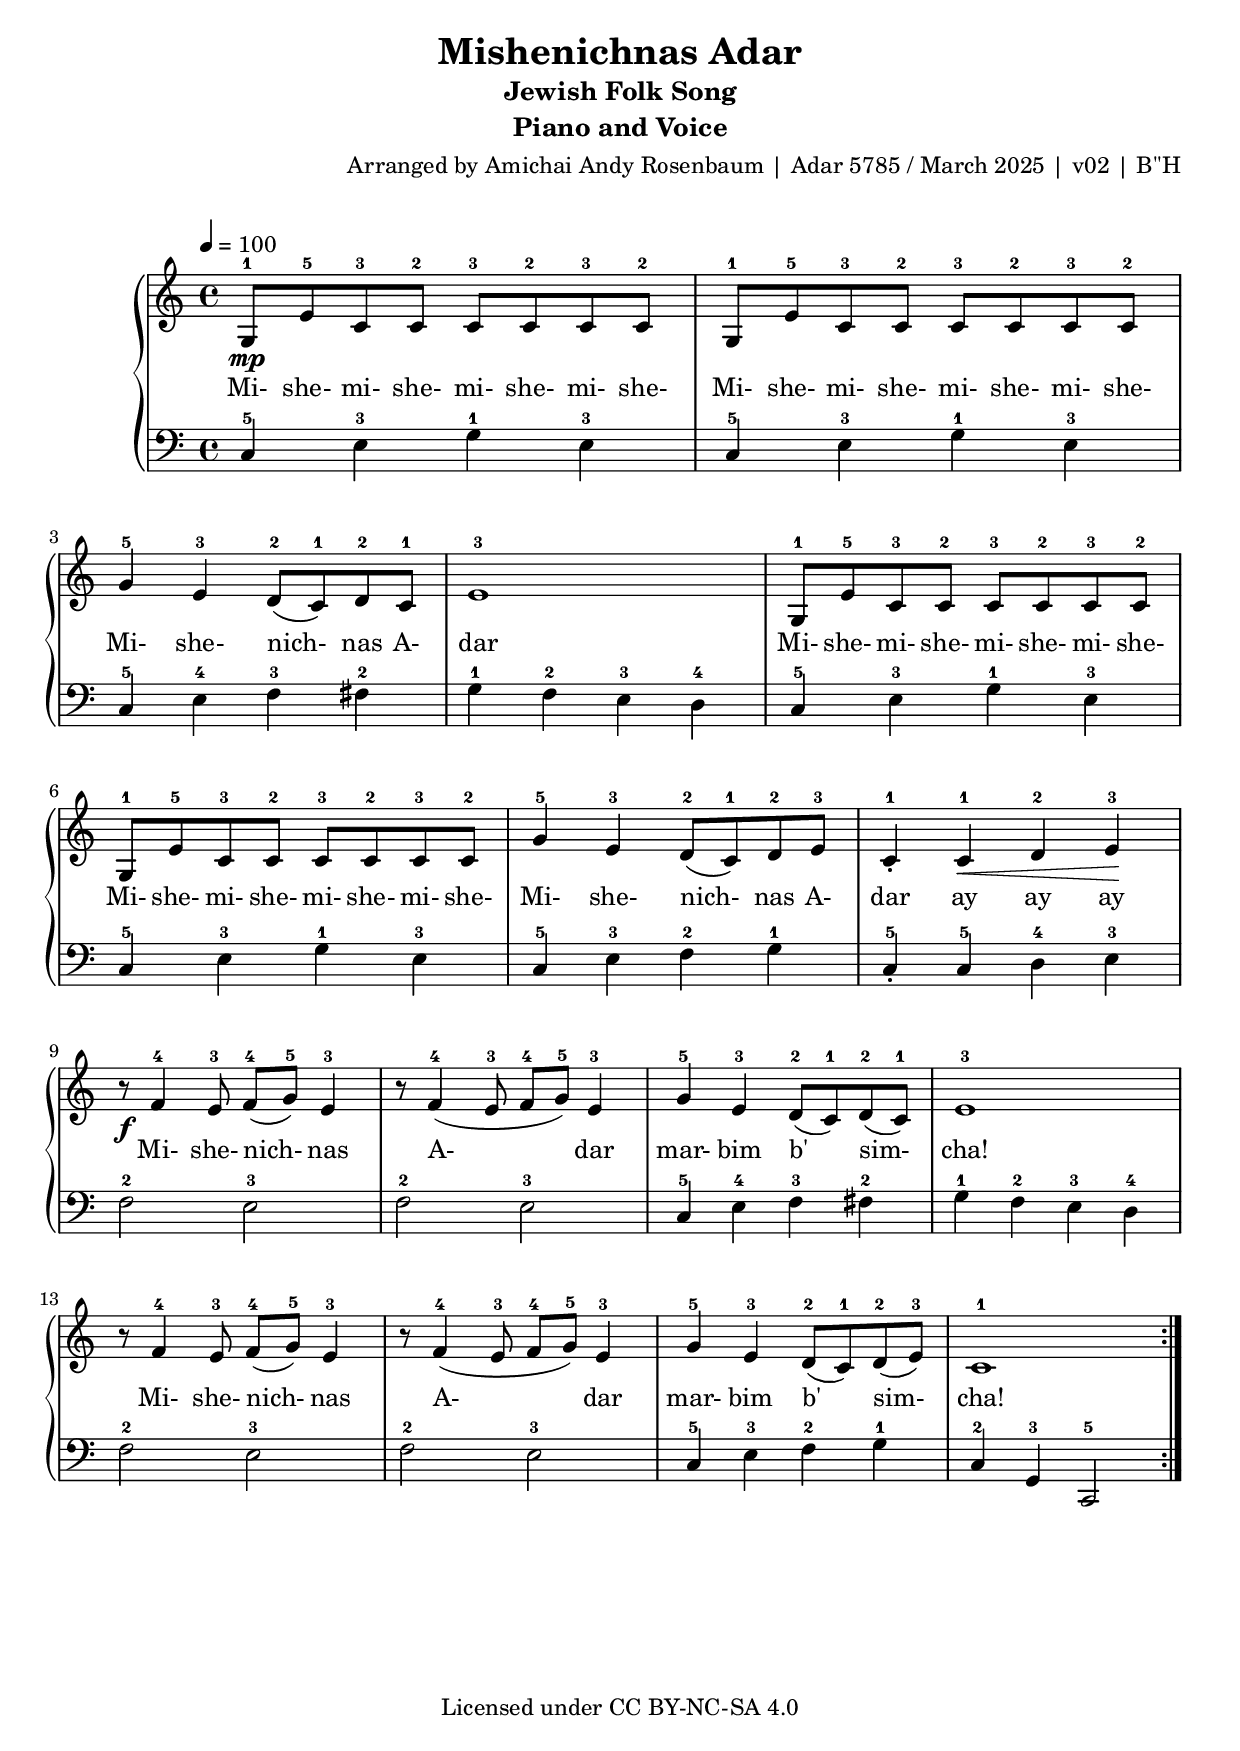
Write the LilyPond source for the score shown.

\version "2.24.4"

\header {
  title = "Mishenichnas Adar"
  subtitle = "Jewish Folk Song"
  arranger = "Arranged by Amichai Andy Rosenbaum | Adar 5785 / March 2025 | v02 | B''H"
  instrument = "Piano and Voice"
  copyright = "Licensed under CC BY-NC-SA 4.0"
}

\markup \vspace #1

upper = \relative c' {
  \clef treble
  \key c \major
  \time 4/4
  \tempo 4=100
  
  \override Fingering.avoid-slur = #'inside
  \override Slur.outside-staff-priority = #500

  \mp
  % A1 mi-she-mi-she-
  g8-1 e'-5 c-3 c-2 c-3 c-2 c-3 c-2 |
  g8-1 e'-5 c-3 c-2 c-3 c-2 c-3 c-2 |
  g'4-5 e-3 d8-2( c-1) d-2 c-1 |
  e1-3 |

  % A2 mi-she-mi-she-
  g,8-1 e'-5 c-3 c-2 c-3 c-2 c-3 c-2 |
  g8-1 e'-5 c-3 c-2 c-3 c-2 c-3 c-2 |
  g'4-5 e-3 d8-2( c-1) d-2 e-3 |
  c4-1-. c-1\< d-2 e-3\! |

  \f
  % B1 mi-she-nich-nas
  r8 f4-4 e8-3 f-4( g-5) e4-3 |
  r8 f4-4( e8-3 f-4 g-5) e4-3 |
  g4-5 e-3 d8-2( c-1) d-2( c-1) |
  e1-3 |

  % B2 mi-she-nich-nas
  r8 f4-4 e8-3 f-4( g-5) e4-3 |
  r8 f4-4( e8-3 f-4 g-5) e4-3 |
  g4-5 e-3 d8-2( c-1) d-2( e-3) |
  c1-1 |
}

lower = \relative c {
  \clef bass
  \key c \major
  \time 4/4

  % A1
  c4-5 e-3 g-1 e-3 |
  c-5 e-3 g-1 e-3 |
  c-5 e-4 f-3 fis-2 |
  g-1 f-2 e-3 d-4 |

  % A2
  c4-5 e-3 g-1 e-3 |
  c-5 e-3 g-1 e-3 |
  c-5 e-3 f-2 g-1 |
  c,4-5-. c-5 d-4 e-3 |

  \break
  % B1
  f2-2 e2-3 |
  f2-2 e2-3 |
  c4-5 e-4 f-3 fis-2 |
  g-1 f-2 e-3 d-4 |

  % B2
  f2-2 e2-3 |
  f2-2 e2-3 |
  c4-5 e-3 f-2 g-1 |
  c,-2 g-3 c,2-5 |

}

text = \lyricmode {
  % A1
  Mi- she- mi- she- mi- she- mi- she- |
  Mi- she- mi- she- mi- she- mi- she- |
  Mi- she- nich- nas A- |
  dar |

  % A2
  Mi- she- mi- she- mi- she- mi- she- |
  Mi- she- mi- she- mi- she- mi- she- |
  Mi- she- nich- nas A- |
  dar ay ay ay |

  % B1
  Mi- she- nich- nas |
  A- dar |
  mar- bim b' sim- cha! |

  % B2
  Mi- she- nich- nas |
  A- dar |
  mar- bim b' sim- cha! |
}

\score {
  \new PianoStaff <<
    \new Staff = upper { \new Voice = "singer" \repeat volta 2 \upper }
    \new Lyrics \lyricsto "singer" \text
    \new Staff = lower { \repeat volta 2 \lower }
  >>
  \layout { }
  \midi { }
}
